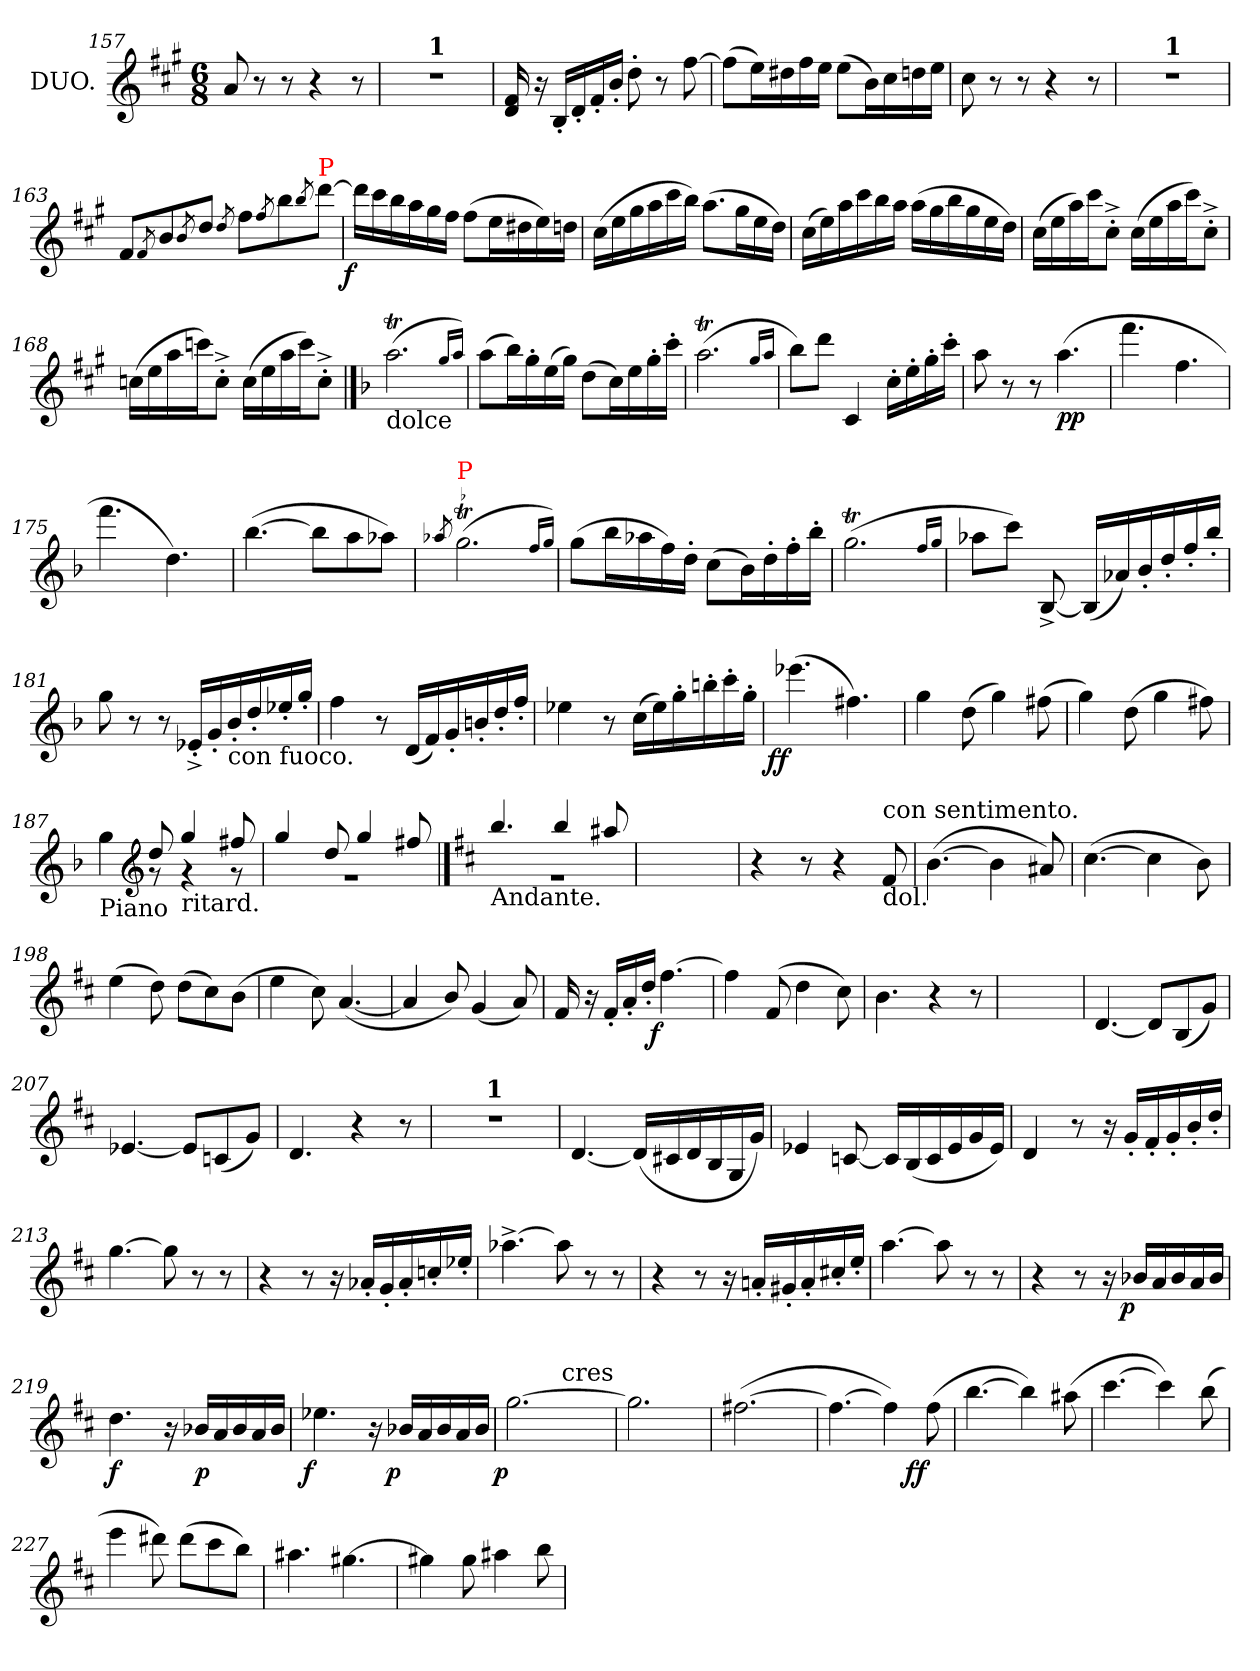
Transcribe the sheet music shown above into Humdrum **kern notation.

**kern	**dynam
*part1	*part1
*staff1	*staff1
*I"DUO.	*
*clefG2	*
*k[f#c#g#]	*
*M6/8	*
=157	=157
8a/	.
8r	.
8r	.
4r	.
8r	.
=158	=158
*^	*
2.r	4ryy	.
!	!LO:TX:a:B:t=1	!
.	2ryy	.
*v	*v	*
=159	=159
16d/ 16f#/	.
16r	.
16B'<LL	.
16d'<	.
16f#'<	.
16b'<JJ	.
8dd'>	.
8r	.
[8ff#	.
=160	=160
(>8ff#L]	.
16eeL)	.
16dd#X	.
16ff#	.
16eeJJ	.
(>8eeL	.
16bL)	.
16cc#	.
16ddn	.
16eeJJ	.
=161	=161
8cc#\	.
8r	.
8r	.
4r	.
8r	.
=162	=162
*^	*
2.r	4ryy	.
!	!LO:TX:a:B:t=1	!
.	2ryy	.
*v	*v	*
=163	=163
8f#L	.
8qf#/	.
8b	.
8qb/	.
8ddJ	.
8qdd/	.
8ff#\L	.
8qff#/	.
8bb	.
8qbb/	.
!LO:TX:a:color=red:t=P	!
[8dddJ	.
=164	=164
!	!LO:DY:rj
16dddLL]	f
16ccc#	.
16bb	.
16aa	.
16gg#	.
16ff#JJ	.
(>8ff#L	.
16eeL	.
16dd#X	.
16ee)	.
16ddnJJ	.
=165	=165
(>16cc#LL	.
16ee	.
16gg#	.
16aa	.
16ccc#	.
16bbJJ)	.
(>8.aaL	.
16gg#L	.
16ee	.
16ddJJ)	.
=166	=166
(>16cc#LL	.
16ee)	.
16aa	.
16ccc#	.
16bb	.
16aaJJ	.
(>16aaLL	.
16gg#	.
16bb	.
16gg#	.
16ee	.
16ddJJ)	.
=167	=167
(>16cc#LL	.
16ee	.
16aa)	.
16ccc#J	.
8cc#'>^<J	.
(>16cc#LL	.
16ee	.
16aa	.
16ccc#J)	.
8cc#'>^<J	.
=168	=168
(>16ccnLL	.
16ee	.
16aa	.
16cccnJ)	.
8cc'>^<J	.
(>16ccLL	.
16ee	.
16aa	.
16cccJ)	.
8cc'>^<J	.
==	==
*k[b-]	*
!LO:TX:b:t=dolce	!
(<2.aat	.
16qqgg/LL	.
16qqaa/JJ)	.
=170	=170
(>8aaL	.
16bb-L)	.
16gg'>	.
(>16ee	.
16ggJJ)	.
(>8ddL	.
16ccL)	.
16ee	.
16gg'>	.
16ccc'>JJ	.
=171	=171
(>2.aat	.
16qqgg/LL	.
16qqaa/JJ	.
=172	=172
8bb-L)	.
8dddJ	.
4c	.
16cc'>LL	.
16ee'>	.
16gg'>	.
16ccc'>JJ	.
=173	=173
8aa	.
8r	.
8r	.
(>4.aa	pp
=174	=174
4.fff	.
4.ff	.
=175	=175
4.fff	.
4.dd)	.
=176	=176
(>[4.bb-	.
8bb-L]	.
8aa	.
8aa-XJ)	.
=177	=177
8qaa-X/	.
!LO:TX:a:color=red:t=P	!
!LO:TR:acc=-	!
(<2.ggt	.
16qqff/LL	.
16qqgg/JJ)	.
=178	=178
(>8ggL	.
16bb-L	.
16aa-X	.
16ff)	.
16dd'>JJ	.
(>8ccL	.
16b-L)	.
16dd'>	.
16ff'>	.
16bb-'>JJ	.
=179	=179
(>2.ggT	.
16qqff/LL	.
16qqgg/JJ	.
=180	=180
8aa-XL	.
8cccJ)	.
[8B-^>	.
(<16B-/LL]	.
16a-X/)	.
16b-'</	.
16dd'</	.
16ff'</	.
16bb-'</JJ	.
=181	=181
8gg	.
8r	.
8r	.
16e-X'<^</LL	.
16g'</	.
!LO:TX:b:t=con fuoco.	!
16b-'</	.
16dd'</	.
16ee-X'</	.
16gg'</JJ	.
=182	=182
4ff	.
8r	.
(<16dLL	.
16f)	.
16g'<	.
16bn'<	.
16dd'<	.
16ff'<JJ	.
=183	=183
4ee-X	.
8r	.
(>16ccLL	.
16ee-)	.
16gg'>	.
16bbn'>	.
16ccc'>	.
16gg'>JJ	.
=184	=184
!	!LO:DY:rj
(>4.eee-X	ff
4.ff#X)	.
=185	=185
4gg	.
(>8dd	.
4gg)	.
(>8ff#X	.
=186	=186
4gg)	.
(>8dd	.
4gg	.
8ff#X)	.
=187	=187
*^	*
!LO:TX:b:t=Piano	!	!
4gg\	4ryy	.
*clefG2	*	*
8dd!	8rg	.
!LO:TX:b:t=ritard.	!	!
4gg!	4rg	.
8ff#X!	8rg	.
=188	=188	=188
4gg!	2.rg	.
8dd!	.	.
4gg!	.	.
8ff#X!	.	.
==	==	==
*k[f#c#]	*	*
*MM72	*	*
!LO:TX:b:t=Andante.	!	!
4.bb!	2.rg	.
4bb!	.	.
8aa#X!	.	.
*v	*v	*
=190	=190
2.ryy	.
=195	=195
4r	.
8r	.
4r	.
!LO:TX:b:t=dol.	!
!LO:TX:a:t=con sentimento.	!
8f#	.
=196	=196
(>[4.b	.
4b]	.
8a#X/)	.
=197	=197
(>[4.cc#	.
4cc#]	.
8b)	.
=198	=198
(>4ee	.
8dd)	.
(>8ddL	.
8cc#)	.
(>8bJ	.
=199	=199
4ee	.
8cc#)	.
(<[4.a/	.
=200	=200
4a]	.
8b/)	.
(<4g	.
8a)	.
=201	=201
!LO:N:vis=16	!
8f#	.
16r	.
16f#'<LL	.
16a'<	.
16dd'<JJ	.
!	!LO:DY:rj
[4.ff#	f
=202	=202
4ff#]	.
(>8f#	.
4dd	.
8cc#)	.
=203	=203
4.b	.
4r	.
8r	.
=204	=204
2.ryy	.
=206	=206
[4.d	.
8dL]	.
(<8B	.
8gJ)	.
=207	=207
[4.e-X	.
8e-L]	.
(<8cn	.
8gJ)	.
=208	=208
4.d	.
4r	.
8r	.
=209	=209
*^	*
2.r	4ryy	.
!	!LO:TX:a:B:t=1	!
.	2ryy	.
*v	*v	*
=210	=210
[4.d	.
(<16dLL]	.
16c#X	.
16d	.
16B	.
16G	.
16gJJ)	.
=211	=211
4e-X	.
[8cn	.
16cLL]	.
(<16B	.
16c	.
16e-	.
16g	.
16e-JJ)	.
=212	=212
4d	.
8r	.
16r	.
16g'<LL	.
16f#'<	.
16g'<	.
16b'<	.
16dd'<JJ	.
=213	=213
[4.gg	.
8gg]	.
8r	.
8r	.
=214	=214
4r	.
8r	.
16r	.
16a-X'</LL	.
16g'</	.
16a-'</	.
16ccn'</	.
16ee-X'</JJ	.
=215	=215
[4.aa-X^<	.
8aa-]	.
8r	.
8r	.
=216	=216
4r	.
8r	.
16r	.
16an'</LL	.
16g#X'</	.
16a'</	.
16cc#X'</	.
16ee'</JJ	.
=217	=217
[4.aa	.
8aa]	.
8r	.
8r	.
=218	=218
4r	.
8r	.
16r	.
!	!LO:DY:rj
16b-XLL	p
16a	.
16b-	.
16a	.
16b-JJ	.
=219	=219
4.dd	f
16r	.
16b-XLL	p
16a	.
16b-	.
16a	.
16b-JJ	.
=220	=220
!	!LO:DY:rj
4.ee-X	f
16r	.
!	!LO:DY:rj
16b-XLL	p
16a	.
16b-	.
16a	.
16b-JJ	.
=221	=221
!	!LO:DY:rj
*^	*
[2.gg	4.ryy	p
!	!LO:TX:t=cres	!
.	4.ryy	.
*v	*v	*
=222	=222
2.gg]	.
=223	=223
(>[2.ff#X	.
=224	=224
4.ff#_	.
4ff#])	.
!	!LO:DY:rj
(>8ff#	ff
=225	=225
[4.bb	.
4bb])	.
(>8aa#X	.
=226	=226
[4.ccc#	.
4ccc#])	.
(>8bb	.
=227	=227
4eee	.
8ddd#X)	.
(>8ddd#L	.
8ccc#	.
8bbJ)	.
=228	=228
4.aa#X	.
[4.gg#X	.
=229	=229
4gg#X]	.
8gg#	.
4aa#X	.
8bb\	.
=	=
*-	*-
